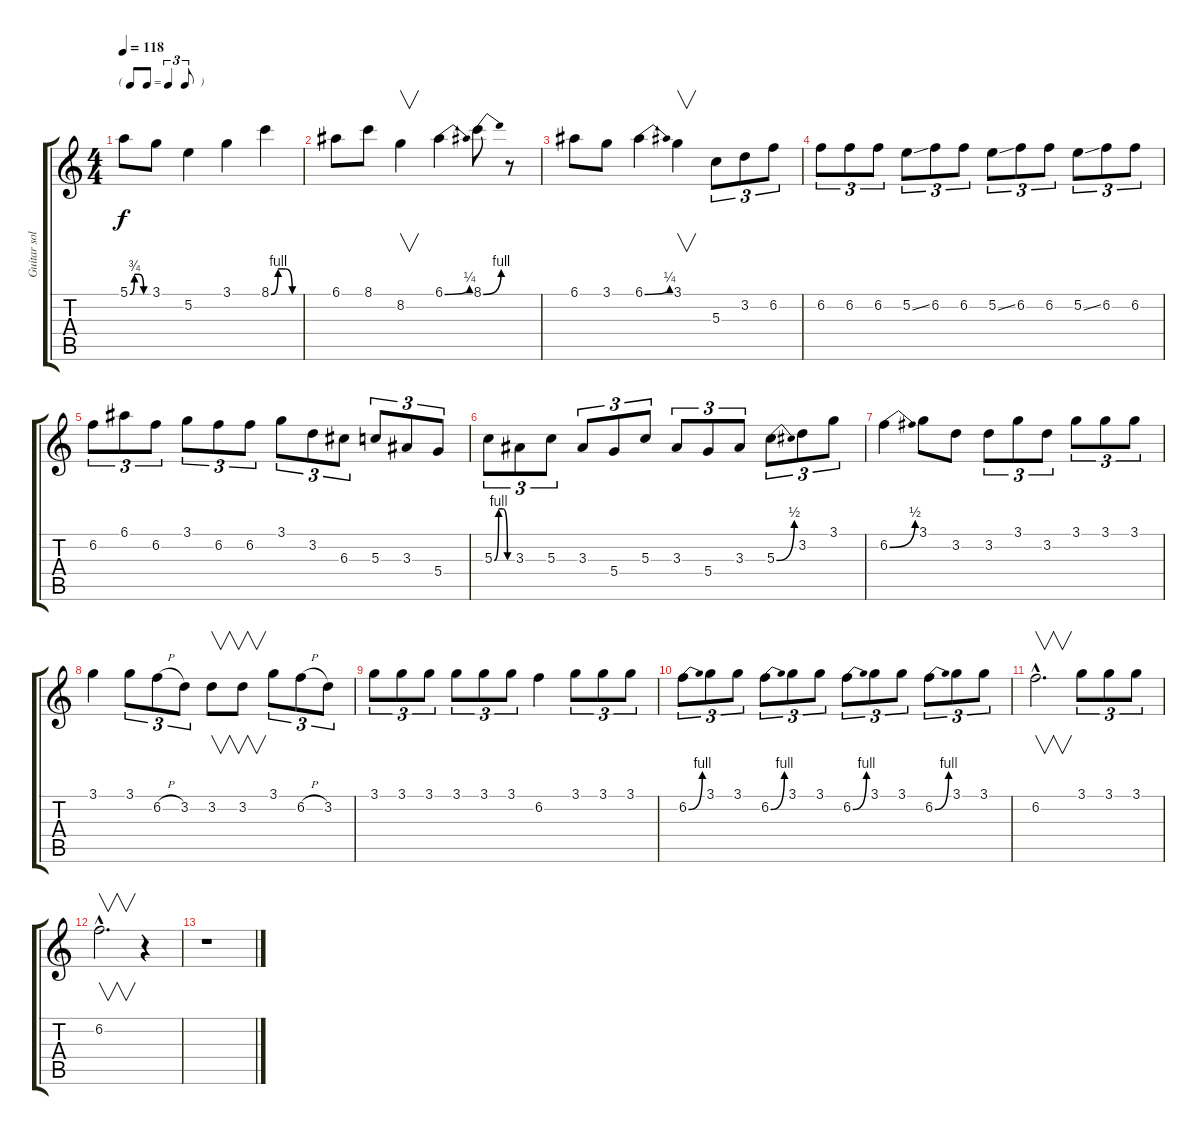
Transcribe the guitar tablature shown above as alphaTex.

\track ("Guitar solo" "Guitar sol") {instrument overdrivenguitar}
\staff {score tabs}
\tuning (E4 B3 G3 D3 A2 E2) {hide}
\ts (4 4)
\tf triplet8th
\tempo 118
\clef g2
\ks c
5.1{be (custom 0 0 15 3 30 3 45 0 60 0)}.8{dy f} 3.1.8 5.2.4 3.1.4 8.1{be (custom 0 0 15 4 30 4 45 0 60 0)}.4 |
6.1.8 8.1.8 8.2.4{v} 6.1{be (bend 0 0 60 1)}.4 8.1{be (bend 0 0 60 4)}.8 r.8 |
6.1.8 3.1.8 6.1{be (bend 0 0 60 1)}.4 3.1.4{v} 5.3.8{tu (3 2)} 3.2.8{tu (3 2)} 6.2.8{tu (3 2)} |
6.2.8{tu (3 2)} 6.2.8{tu (3 2)} 6.2.8{tu (3 2)} 5.2{ss}.8{tu (3 2)} 6.2.8{tu (3 2)} 6.2.8{tu (3 2)} 5.2{ss}.8{tu (3 2)} 6.2.8{tu (3 2)} 6.2.8{tu (3 2)} 5.2{ss}.8{tu (3 2)} 6.2.8{tu (3 2)} 6.2.8{tu (3 2)} |
6.2.8{tu (3 2)} 6.1.8{tu (3 2)} 6.2.8{tu (3 2)} 3.1.8{tu (3 2)} 6.2.8{tu (3 2)} 6.2.8{tu (3 2)} 3.1.8{tu (3 2)} 3.2.8{tu (3 2)} 6.3.8{tu (3 2)} 5.3.8{tu (3 2)} 3.3.8{tu (3 2)} 5.4.8{tu (3 2)} |
5.3{be (custom 0 0 15 4 30 4 45 0 60 0)}.8{tu (3 2)} 3.3.8{tu (3 2)} 5.3.8{tu (3 2)} 3.3.8{tu (3 2)} 5.4.8{tu (3 2)} 5.3.8{tu (3 2)} 3.3.8{tu (3 2)} 5.4.8{tu (3 2)} 3.3.8{tu (3 2)} 5.3{be (bend 0 0 60 2)}.8{tu (3 2)} 3.2.8{tu (3 2)} 3.1.8{tu (3 2)} |
6.2{be (bend 0 0 60 2)}.4 3.1.8 3.2.8 3.2.8{tu (3 2)} 3.1.8{tu (3 2)} 3.2.8{tu (3 2)} 3.1.8{tu (3 2)} 3.1.8{tu (3 2)} 3.1.8{tu (3 2)} |
3.1.4 3.1.8{tu (3 2)} 6.2{h}.8{tu (3 2)} 3.2.8{tu (3 2)} 3.2.8{v} 3.2.8{v} 3.1.8{tu (3 2)} 6.2{h}.8{tu (3 2)} 3.2.8{tu (3 2)} |
3.1.8{tu (3 2)} 3.1.8{tu (3 2)} 3.1.8{tu (3 2)} 3.1.8{tu (3 2)} 3.1.8{tu (3 2)} 3.1.8{tu (3 2)} 6.2.4 3.1.8{tu (3 2)} 3.1.8{tu (3 2)} 3.1.8{tu (3 2)} |
6.2{be (bend 0 0 60 4)}.8{tu (3 2)} 3.1.8{tu (3 2)} 3.1.8{tu (3 2)} 6.2{be (bend 0 0 60 4)}.8{tu (3 2)} 3.1.8{tu (3 2)} 3.1.8{tu (3 2)} 6.2{be (bend 0 0 60 4)}.8{tu (3 2)} 3.1.8{tu (3 2)} 3.1.8{tu (3 2)} 6.2{be (bend 0 0 60 4)}.8{tu (3 2)} 3.1.8{tu (3 2)} 3.1.8{tu (3 2)} |
6.2{hac}.2{v d} 3.1.8{tu (3 2)} 3.1.8{tu (3 2)} 3.1.8{tu (3 2)} |
6.2{hac}.2{v d} r.4 |
r.1
